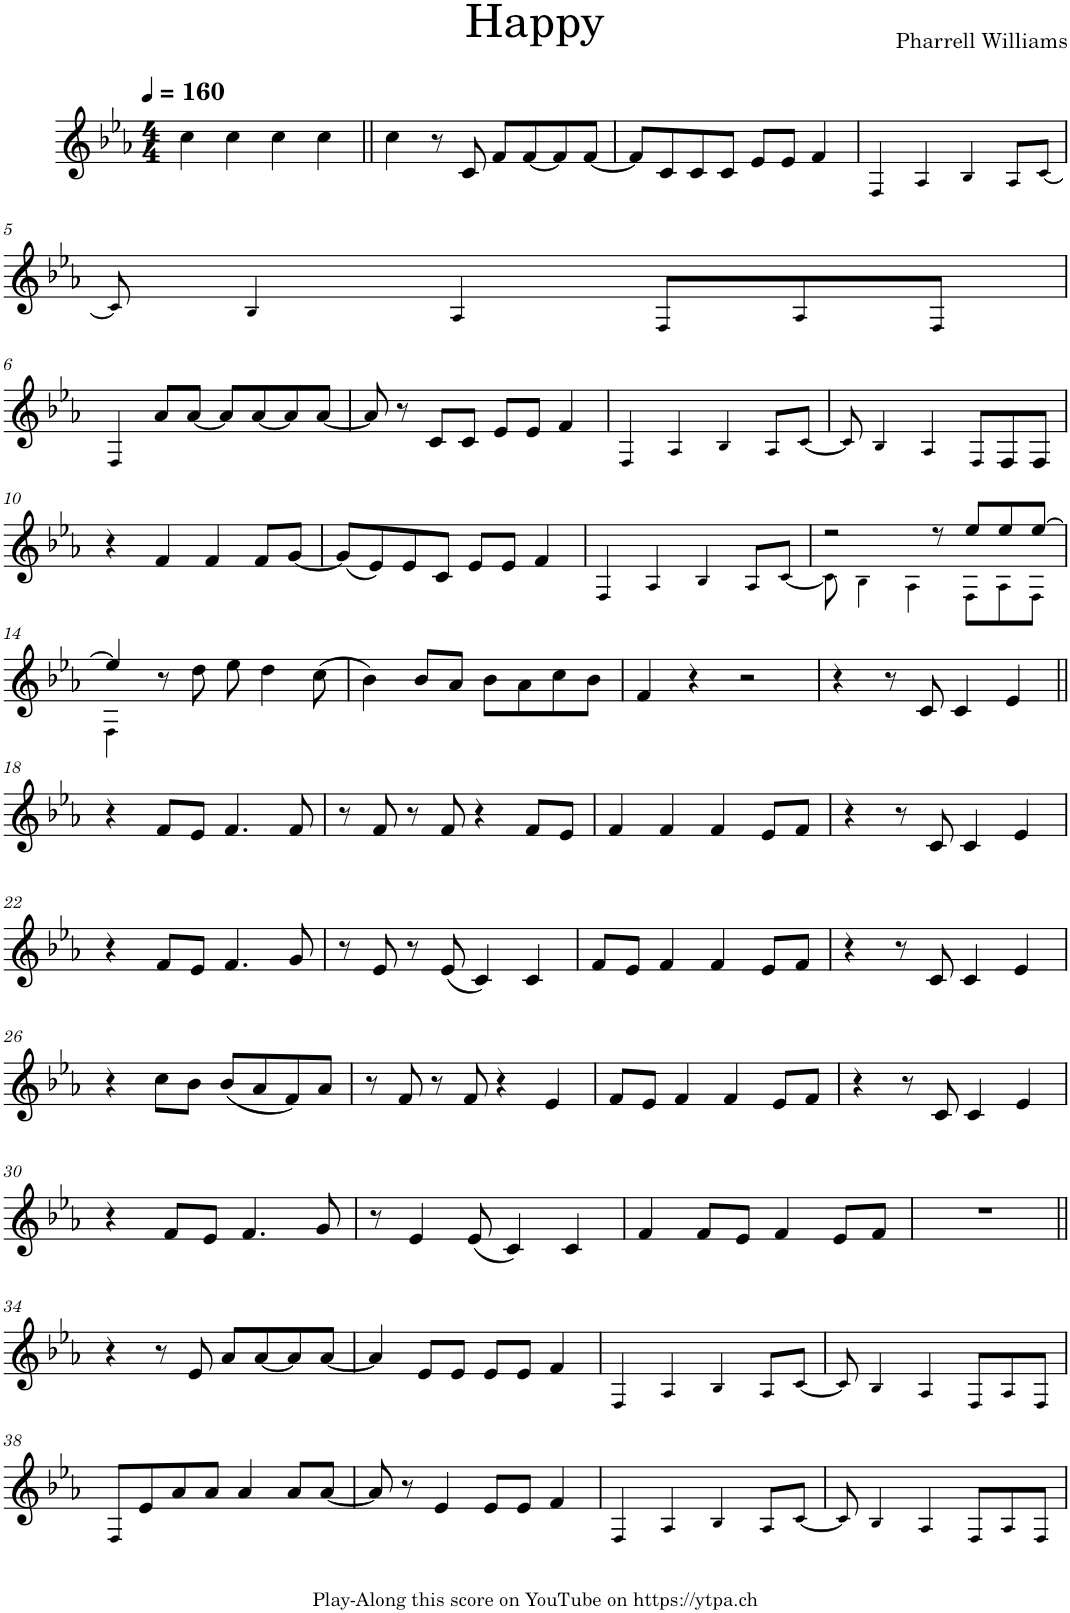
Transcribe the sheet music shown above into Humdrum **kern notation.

**kern
*part1
*staff1
*I"Piano
*I'Pno.
*clefG2
*k[b-e-a-]
*M4/4
*MM160
=1
4cc\
4cc\
4cc\
4cc\
=2||
4cc\
8r
8c/
8f/L
[8f/
8f/]
[8f/J
=3
8f/L]
8c/
8c/
8c/J
8e-/L
8e-/J
4f/
=4
4F!/
4A-!/
4B-!/
8A-!/L
[8c!/J
!!LO:LB:g=z
=5
8c!/]
4B-!/
4A-!/
8F!/L
8A-!/
8F!/J
!!LO:LB:g=z
=6
4F!/
8a-/L
[8a-/J
8a-/L]
[8a-/
8a-/]
[8a-/J
=7
8a-/]
8r
8c/L
8c/J
8e-/L
8e-/J
4f/
=8
4F!/
4A-!/
4B-!/
8A-!/L
[8c!/J
=9
8c!/]
4B-!/
4A-!/
8F!/L
8F/
8F/J
!!LO:LB:g=z
=10
4r
4f/
4f/
8f/L
[8g/J
=11
(8g/L]
8e-/)
8e-/
8c/J
8e-/L
8e-/J
4f/
=12
4F!/
4A-!/
4B-!/
8A-!/L
[8c!/J
=13
*^
2r	8c!\]
.	4B-!\
.	4A-!\
8r	.
8ee-/L	8F!\L
8ee-/	8A-!\
[8ee-/J	8F!\J
!!LO:LB:g=z	!!
=14	=14
4ee-/]	4F!\
8r	2.ryy
8dd\	.
8ee-\	.
4dd\	.
(8cc\	.
*v	*v
=15
4b-\)
8b-/L
8a-/J
8b-\L
8a-\
8cc\
8b-\J
=16
4f/
4r
2r
=17
4r
8r
8c/
4c/
4e-/
!!LO:LB:g=z
=18||
4r
8f/L
8e-/J
4.f/
8f/
=19
8r
8f/
8r
8f/
4r
8f/L
8e-/J
=20
4f/
4f/
4f/
8e-/L
8f/J
=21
4r
8r
8c/
4c/
4e-/
!!LO:LB:g=z
=22
4r
8f/L
8e-/J
4.f/
8g/
=23
8r
8e-/
8r
(8e-/
4c/)
4c/
=24
8f/L
8e-/J
4f/
4f/
8e-/L
8f/J
=25
4r
8r
8c/
4c/
4e-/
!!LO:LB:g=z
=26
4r
8cc\L
8b-\J
(8b-/L
8a-/
8f/)
8a-/J
=27
8r
8f/
8r
8f/
4r
4e-/
=28
8f/L
8e-/J
4f/
4f/
8e-/L
8f/J
=29
4r
8r
8c/
4c/
4e-/
!!LO:LB:g=z
=30
4r
8f/L
8e-/J
4.f/
8g/
=31
8r
4e-/
(8e-/
4c/)
4c/
=32
4f/
8f/L
8e-/J
4f/
8e-/L
8f/J
=33
1r
!!LO:LB:g=z
=34||
4r
8r
8e-/
8a-/L
[8a-/
8a-/]
[8a-/J
=35
4a-/]
8e-/L
8e-/J
8e-/L
8e-/J
4f/
=36
4F!/
4A-!/
4B-!/
8A-!/L
[8c!/J
=37
8c!/]
4B-!/
4A-!/
8F!/L
8A-!/
8F!/J
!!LO:LB:g=z
=38
8F!/L
8e-/
8a-/
8a-/J
4a-/
8a-/L
[8a-/J
=39
8a-/]
8r
4e-/
8e-/L
8e-/J
4f/
=40
4F!/
4A-!/
4B-!/
8A-!/L
[8c!/J
=41
8c!/]
4B-!/
4A-!/
8F!/L
8A-!/
8F!/J
=
*-
